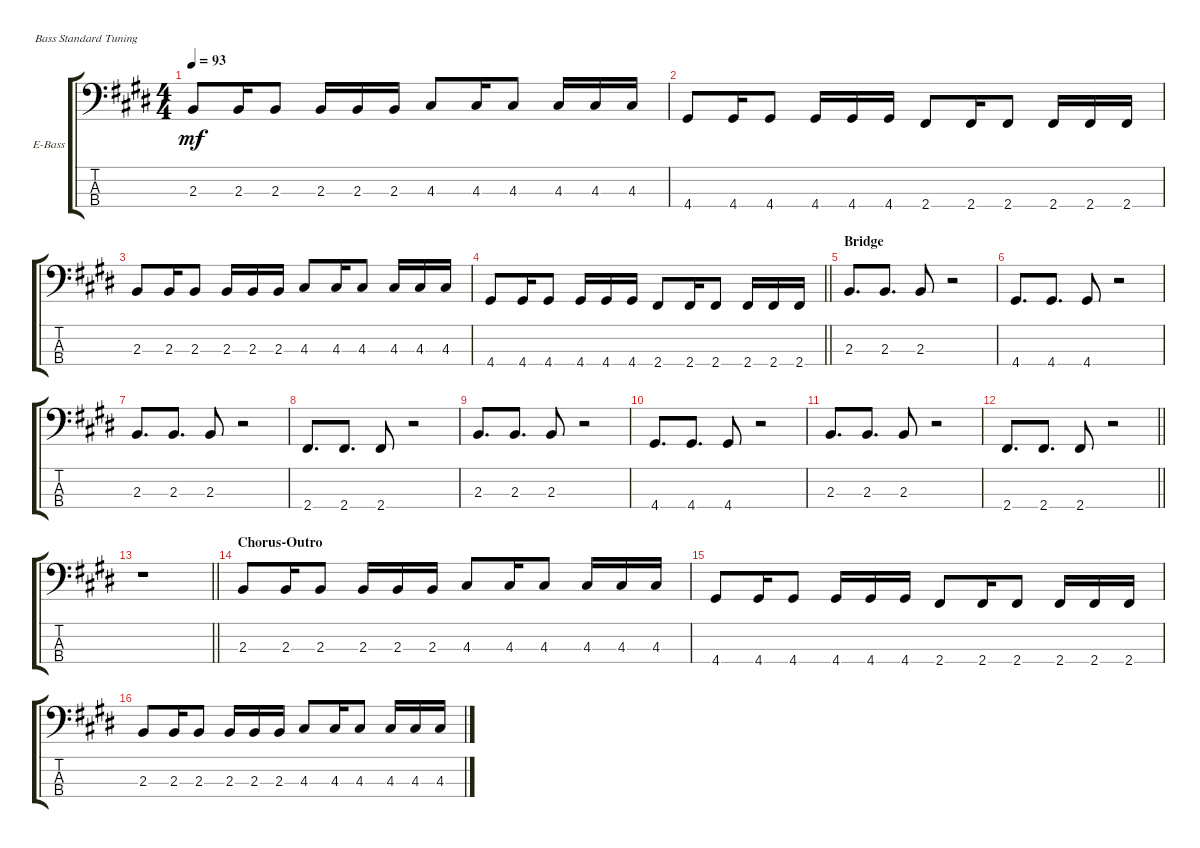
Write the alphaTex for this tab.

\defaultSystemsLayout 4
\bracketExtendMode groupsimilarinstruments
\firstSystemTrackNameOrientation horizontal
\otherSystemsTrackNameOrientation horizontal
\track ("Electric Bass" "E-Bass") {instrument electricbassfinger}
\staff {score tabs}
\tuning (G2 D2 A1 E1)
\ts (4 4)
\tempo 93
\clef f4
\scale
0.333333
\ks e
2.3.8{dy mf} 2.3.16 2.3.8 2.3.16 2.3.16 2.3.16 4.3.8 4.3.16 4.3.8 4.3.16 4.3.16 4.3.16 |
\scale
0.333333 4.4.8 4.4.16 4.4.8 4.4.16 4.4.16 4.4.16 2.4.8 2.4.16 2.4.8 2.4.16 2.4.16 2.4.16 |
\scale
0.333333 2.3.8 2.3.16 2.3.8 2.3.16 2.3.16 2.3.16 4.3.8 4.3.16 4.3.8 4.3.16 4.3.16 4.3.16 |
\barLineRight lightlight
4.4.8 4.4.16 4.4.8 4.4.16 4.4.16 4.4.16 2.4.8 2.4.16 2.4.8 2.4.16 2.4.16 2.4.16 |
\section ("" "Bridge")
2.3.8{d} 2.3.8{d} 2.3.8 r.2 |
4.4.8{d} 4.4.8{d} 4.4.8 r.2 |
2.3.8{d} 2.3.8{d} 2.3.8 r.2 |
2.4.8{d} 2.4.8{d} 2.4.8 r.2 |
2.3.8{d} 2.3.8{d} 2.3.8 r.2 |
4.4.8{d} 4.4.8{d} 4.4.8 r.2 |
2.3.8{d} 2.3.8{d} 2.3.8 r.2 |
\barLineRight lightlight
2.4.8{d} 2.4.8{d} 2.4.8 r.2 |
\barLineRight lightlight
r.1 |
\section ("" "Chorus-Outro")
2.3.8 2.3.16 2.3.8 2.3.16 2.3.16 2.3.16 4.3.8 4.3.16 4.3.8 4.3.16 4.3.16 4.3.16 |
4.4.8 4.4.16 4.4.8 4.4.16 4.4.16 4.4.16 2.4.8 2.4.16 2.4.8 2.4.16 2.4.16 2.4.16 |
2.3.8 2.3.16 2.3.8 2.3.16 2.3.16 2.3.16 4.3.8 4.3.16 4.3.8 4.3.16 4.3.16 4.3.16
